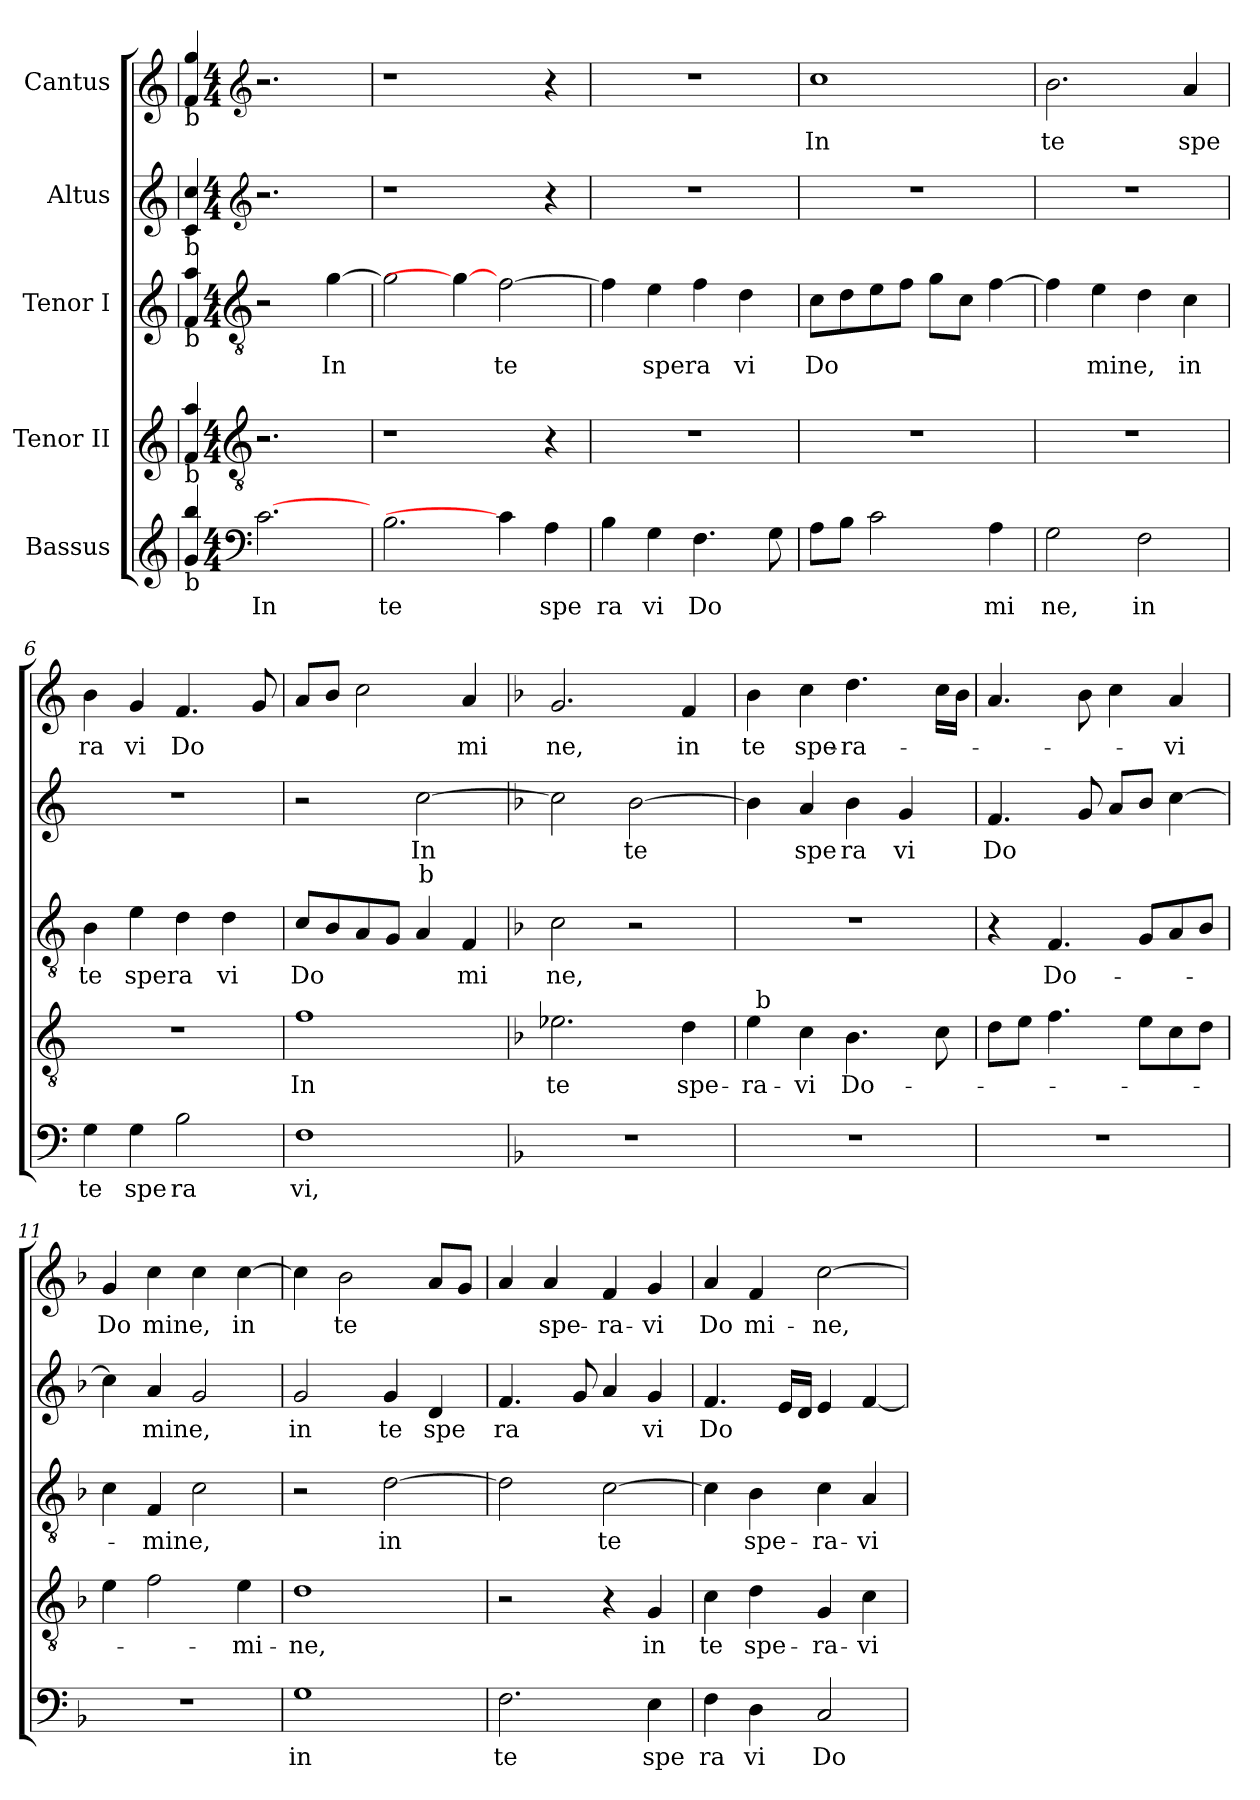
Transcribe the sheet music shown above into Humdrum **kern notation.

**kern	**text	**kern	**text	**kern	**text	**kern	**text	**text	**kern	**text
*part5	*part5	*part4	*part4	*part3	*part3	*part2	*part2	*part2	*part1	*part1
*staff5	*staff5	*staff4	*staff4	*staff3	*staff3	*staff2	*staff2	*staff2	*staff1	*staff1
*I"Bassus	*	*I"Tenor II	*	*I"Tenor I	*	*I"Altus	*	*	*I"Cantus	*
!!LO:PB:g=z
*stria5	*	*stria5	*	*stria5	*	*stria5	*	*	*stria5	*
=1	=1!	=1	=1!	=1	=1!	=1	=1!	=1!	=1!	=1!
!	!	!	!	!	!	!	!	!	!LO:TX:b:t=b	!
!	!	!	!	!	!	!LO:TX:b:t=b	!	!	!	!
!	!	!	!	!LO:TX:b:t=b	!	!	!	!	!	!
!	!	!LO:TX:b:t=b	!	!	!	!	!	!	!	!
!LO:TX:b:t=b	!	!	!	!	!	!	!	!	!	!
4bb/ 4g/	.	4aa/ 4f/	.	4aa/ 4f/	.	4cc/ 4c/	.	.	4gg/ 4f/	.
*clefF4	*	*clefGv2	*	*clefGv2	*	*clefG2	*	*	*clefG2	*
*M4/4	*	*M4/4	*	*M4/4	*	*M4/4	*	*	*M4/4	*
*met(c)	*	*met(c)	*	*met(c)	*	*met(c)	*	*	*met(c)	*
!	!LO:LY:b:cj	!	!	!	!	!	!	!	!	!
[2.c	In	2.r	.	2r	.	2.r	.	.	2.r	.
!	!	!	!	!	!LO:LY:b:cj	!	!	!	!	!
.	.	.	.	[>4g\	In	.	.	.	.	.
=2	=2	=2	=2	=2	=2	=2	=2	=2	=2	=2
!	!LO:LY:b:cj	!	!	!	!	!	!	!	!	!
2.B\	te	1r	.	2g\]	.	1r	.	.	1r	.
.	.	.	.	4g\_	.	.	.	.	.	.
!	!	!	!	!	!LO:LY:b:cj	!	!	!	!	!
4c]	.	.	.	[>2f\	te	.	.	.	.	.
!	!LO:LY:b:cj	!	!	!	!	!	!	!	!	!
4A\	spe	4r	.	.	.	4r	.	.	4r	.
=3	=3	=3	=3	=3	=3	=3	=3	=3	=3	=3
!	!LO:LY:b:cj	!	!	!	!	!	!	!	!	!
4B\	ra	1r	.	4f\]	.	1r	.	.	1r	.
!	!LO:LY:b:cj	!	!	!	!LO:LY:b:cj	!	!	!	!	!
4G\	vi	.	.	4e\	spera	.	.	.	.	.
!	!LO:LY:b	!	!	!	!	!	!	!	!	!
4.F\	Do	.	.	4f\	.	.	.	.	.	.
!	!	!	!	!	!LO:LY:b:cj	!	!	!	!	!
.	.	.	.	4d\	vi	.	.	.	.	.
8G\	.	.	.	.	.	.	.	.	.	.
=4	=4	=4	=4	=4	=4	=4	=4	=4	=4	=4
!	!	!	!	!	!LO:LY:b	!	!	!	!	!LO:LY:b:cj
8A\L	.	1r	.	8c\L	Do	1r	.	.	1cc	In
8B\J	.	.	.	8d\	.	.	.	.	.	.
2c\	.	.	.	8e\	.	.	.	.	.	.
.	.	.	.	8f\J	.	.	.	.	.	.
.	.	.	.	8g\L	.	.	.	.	.	.
.	.	.	.	8c\J	.	.	.	.	.	.
!	!LO:LY:b:cj	!	!	!	!	!	!	!	!	!
4A\	mi	.	.	[>4f\	.	.	.	.	.	.
=5	=5	=5	=5	=5	=5	=5	=5	=5	=5	=5
!	!LO:LY:b:cj	!	!	!	!	!	!	!	!	!LO:LY:b:cj
2G\	ne,	1r	.	4f\]	.	1r	.	.	2.b\	te
!	!	!	!	!	!LO:LY:b	!	!	!	!	!
.	.	.	.	4e\	mine,	.	.	.	.	.
!	!LO:LY:b:cj	!	!	!	!	!	!	!	!	!
2F\	in	.	.	4d\	.	.	.	.	.	.
!	!	!	!	!	!LO:LY:b:cj	!	!	!	!	!LO:LY:b:cj
.	.	.	.	4c\	in	.	.	.	4a/	spe
=6	=6	=6	=6	=6	=6	=6	=6	=6	=6	=6
!	!LO:LY:b:cj	!	!	!	!LO:LY:b:cj	!	!	!	!	!LO:LY:b:cj
4G\	te	1r	.	4B\	te	1r	.	.	4b\	ra
!	!LO:LY:b:cj	!	!	!	!LO:LY:b:cj	!	!	!	!	!LO:LY:b:cj
4G\	spe	.	.	4e\	spera	.	.	.	4g/	vi
!	!LO:LY:b:cj	!	!	!	!	!	!	!	!	!LO:LY:b
2B\	ra	.	.	4d\	.	.	.	.	4.f/	Do
!	!	!	!	!	!LO:LY:b:cj	!	!	!	!	!
.	.	.	.	4d\	vi	.	.	.	.	.
.	.	.	.	.	.	.	.	.	8g/	.
=7	=7	=7	=7	=7	=7	=7	=7	=7	=7	=7
!	!LO:LY:b:cj	!	!LO:LY:b:cj	!	!LO:LY:b	!	!	!	!	!
1F	vi,	1f	In	8c/L	Do	2r	.	.	8a/L	.
.	.	.	.	8B/	.	.	.	.	8b/J	.
.	.	.	.	8A/	.	.	.	.	2cc\	.
.	.	.	.	8G/J	.	.	.	.	.	.
!	!	!	!	!	!	!	!LO:LY:b:cj	!LO:LY:b:rj	!	!
.	.	.	.	4A/	.	[<2cc\	In	b	.	.
!	!	!	!	!	!LO:LY:b:cj	!	!	!	!	!LO:LY:b:cj
.	.	.	.	4F/	mi	.	.	.	4a/	mi
!!LO:LB:g=z
=8	=8	=8	=8	=8	=8	=8	=8	=8	=8	=8
*k[b-]	*	*k[b-]	*	*k[b-]	*	*k[b-]	*	*	*k[b-]	*
*F:	*	*F:	*	*F:	*	*F:	*	*	*F:	*
!	!	!	!LO:LY:b:cj	!	!LO:LY:b:cj	!	!	!	!	!LO:LY:b:cj
*	*	*	*	*^	*	*	*	*	*	*
1r	.	2.e-X\	te	2c\	64ryy	ne,	2cc\]	.	.	2.g/	ne,
.	.	.	.	.	2ryy	.	.	.	.	.	.
!	!	!	!	!	!	!	!	!LO:LY:b:cj	!	!	!
.	.	.	.	2r	.	.	[>2b-\	te	.	.	.
.	.	.	.	.	4ryy	.	.	.	.	.	.
!	!	!	!LO:LY:b:cj	!	!	!	!	!	!	!	!LO:LY:b:cj
.	.	4d\	spe-	.	.	.	.	.	.	4f/	in
.	.	.	.	.	8...ryy	.	.	.	.	.	.
=9	=9	=9	=9	=9	=9	=9	=9	=9	=9	=9	=9
!	!	!	!LO:LY:b:cj	!	!	!	!	!	!	!	!LO:LY:b:cj
*	*	*^	*	*v	*v	*	*	*	*	*	*
1r	.	4e\	64ryy	-ra-	1r	.	4b-\]	.	.	4b-\	te
!	!	!	!LO:TX:a:t=b	!	!	!	!	!	!	!	!
.	.	.	2ryy	.	.	.	.	.	.	.	.
!	!	!	!	!LO:LY:b:cj	!	!	!	!LO:LY:b:cj	!	!	!LO:LY:b:cj
.	.	4c\	.	-vi	.	.	4a/	spe	.	4cc\	spe-
!	!	!	!	!LO:LY:b	!	!	!	!LO:LY:b:cj	!	!	!LO:LY:b:cj
.	.	4.B-\	.	Do-	.	.	4b-\	ra	.	4.dd\	-ra-
.	.	.	4ryy	.	.	.	.	.	.	.	.
!	!	!	!	!	!	!	!	!LO:LY:b:cj	!	!	!
.	.	.	.	.	.	.	4g/	vi	.	.	.
.	.	.	8...ryy	.	.	.	.	.	.	.	.
.	.	8c\	.	.	.	.	.	.	.	16cc\L	.
.	.	.	.	.	.	.	.	.	.	16b-\J	.
=10	=10	=10	=10	=10	=10	=10	=10	=10	=10	=10	=10
!	!	!	!	!	!	!	!	!LO:LY:b	!	!	!
*	*	*v	*v	*	*	*	*	*	*	*	*
1r	.	8d\L	.	4r	.	4.f/	Do	.	4.a/	.
.	.	8e\J	.	.	.	.	.	.	.	.
!	!	!	!	!	!LO:LY:b	!	!	!	!	!
.	.	4.f\	.	4.F/	Do-	.	.	.	.	.
.	.	.	.	.	.	8g/	.	.	8b-\	.
.	.	.	.	.	.	8a/L	.	.	4cc\	.
.	.	8e\L	.	8G/L	.	8b-/J	.	.	.	.
!	!	!	!	!	!	!	!	!	!	!LO:LY:b:cj
.	.	8c\	.	8A/	.	[>4cc\	.	.	4a/	-vi
.	.	8d\J	.	8B-/J	.	.	.	.	.	.
=11	=11	=11	=11	=11	=11	=11	=11	=11	=11	=11
!	!	!	!	!	!	!	!	!	!	!LO:LY:b:cj
1r	.	4e\	.	4c\	.	4cc\]	.	.	4g/	Do
!	!	!	!	!	!LO:LY:b	!	!LO:LY:b	!	!	!LO:LY:b
.	.	2f\	.	4F/	-mine,	4a/	mine,	.	4cc\	mine,
.	.	.	.	2c\	.	2g/	.	.	4cc\	.
!	!	!	!LO:LY:b:cj	!	!	!	!	!	!	!LO:LY:b:cj
.	.	4e\	-mi-	.	.	.	.	.	[>4cc\	in
=12	=12	=12	=12	=12	=12	=12	=12	=12	=12	=12
!	!LO:LY:b:cj	!	!LO:LY:b:cj	!	!	!	!LO:LY:b:cj	!	!	!
1G	in	1d	-ne,	2r	.	2g/	in	.	4cc\]	.
!	!	!	!	!	!	!	!	!	!	!LO:LY:b:cj
.	.	.	.	.	.	.	.	.	2b-\	te
!	!	!	!	!	!LO:LY:b:cj	!	!LO:LY:b:cj	!	!	!
.	.	.	.	[>2d\	in	4g/	te	.	.	.
!	!	!	!	!	!	!	!LO:LY:b:cj	!	!	!
.	.	.	.	.	.	4d/	spe	.	8a/L	.
.	.	.	.	.	.	.	.	.	8g/J	.
=13	=13	=13	=13	=13	=13	=13	=13	=13	=13	=13
!	!LO:LY:b:cj	!	!	!	!	!	!LO:LY:b:cj	!	!	!
2.F\	te	2r	.	2d\]	.	4.f/	ra	.	4a/	.
!	!	!	!	!	!	!	!	!	!	!LO:LY:b:cj
.	.	.	.	.	.	.	.	.	4a/	spe-
.	.	.	.	.	.	8g/	.	.	.	.
!	!	!	!	!	!LO:LY:b:cj	!	!	!	!	!LO:LY:b:cj
.	.	4r	.	[>2c\	te	4a/	.	.	4f/	-ra-
!	!LO:LY:b:cj	!	!LO:LY:b:cj	!	!	!	!LO:LY:b:cj	!	!	!LO:LY:b:cj
4E\	spe	4G/	in	.	.	4g/	vi	.	4g/	-vi
=14	=14	=14	=14	=14	=14	=14	=14	=14	=14	=14
!	!LO:LY:b:cj	!	!LO:LY:b:cj	!	!	!	!LO:LY:b	!	!	!LO:LY:b:cj
4F\	ra	4c\	te	4c\]	.	4.f/	Do	.	4a/	Do
!	!LO:LY:b:cj	!	!LO:LY:b:cj	!	!LO:LY:b:cj	!	!	!	!	!LO:LY:b:cj
4D\	vi	4d\	spe-	4B-\	spe-	.	.	.	4f/	mi-
.	.	.	.	.	.	16e/L	.	.	.	.
.	.	.	.	.	.	16d/J	.	.	.	.
!	!LO:LY:b:cj	!	!LO:LY:b:cj	!	!LO:LY:b:cj	!	!	!	!	!LO:LY:b
2C/	Do	4G/	-ra-	4c\	-ra-	4e/	.	.	[>2cc\	-ne,
!	!	!	!LO:LY:b:cj	!	!LO:LY:b:cj	!	!	!	!	!
.	.	4c\	-vi	4A/	-vi	[<4f/	.	.	.	.
=	=	=	=	=	=	=	=	=	=	=
*-	*-	*-	*-	*-	*-	*-	*-	*-	*-	*-
